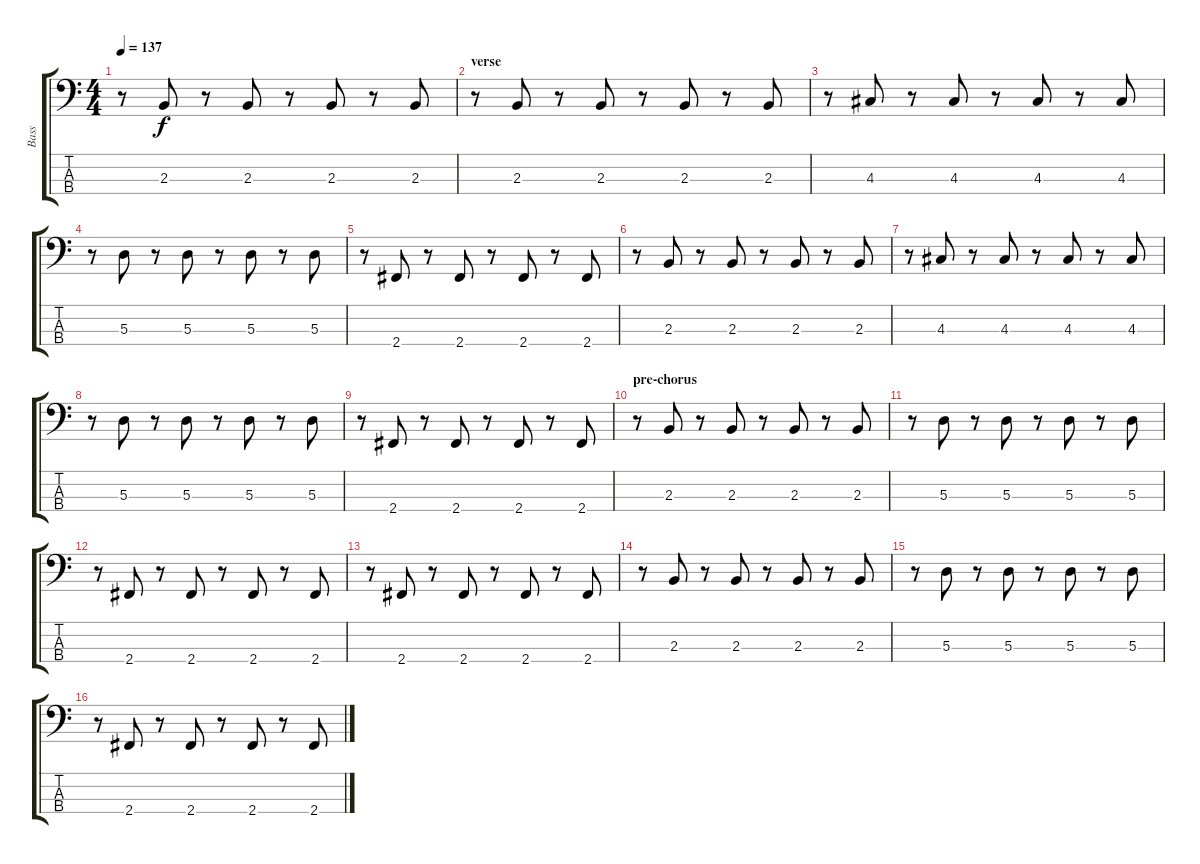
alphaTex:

\track ("Bass" "Bass") {instrument synthbass2}
\staff {score tabs}
\tuning (G2 D2 A1 E1) {hide}
\ts (4 4)
\tempo 137
\clef f4
\ks c
r.8{dy f} 2.3.8 r.8 2.3.8 r.8 2.3.8 r.8 2.3.8 |
\section ("" "verse")
r.8 2.3.8 r.8 2.3.8 r.8 2.3.8 r.8 2.3.8 |
r.8 4.3.8 r.8 4.3.8 r.8 4.3.8 r.8 4.3.8 |
r.8 5.3.8 r.8 5.3.8 r.8 5.3.8 r.8 5.3.8 |
r.8 2.4.8 r.8 2.4.8 r.8 2.4.8 r.8 2.4.8 |
r.8 2.3.8 r.8 2.3.8 r.8 2.3.8 r.8 2.3.8 |
r.8 4.3.8 r.8 4.3.8 r.8 4.3.8 r.8 4.3.8 |
r.8 5.3.8 r.8 5.3.8 r.8 5.3.8 r.8 5.3.8 |
r.8 2.4.8 r.8 2.4.8 r.8 2.4.8 r.8 2.4.8 |
\section ("" "pre-chorus")
r.8 2.3.8 r.8 2.3.8 r.8 2.3.8 r.8 2.3.8 |
r.8 5.3.8 r.8 5.3.8 r.8 5.3.8 r.8 5.3.8 |
r.8 2.4.8 r.8 2.4.8 r.8 2.4.8 r.8 2.4.8 |
r.8 2.4.8 r.8 2.4.8 r.8 2.4.8 r.8 2.4.8 |
r.8 2.3.8 r.8 2.3.8 r.8 2.3.8 r.8 2.3.8 |
r.8 5.3.8 r.8 5.3.8 r.8 5.3.8 r.8 5.3.8 |
r.8 2.4.8 r.8 2.4.8 r.8 2.4.8 r.8 2.4.8
